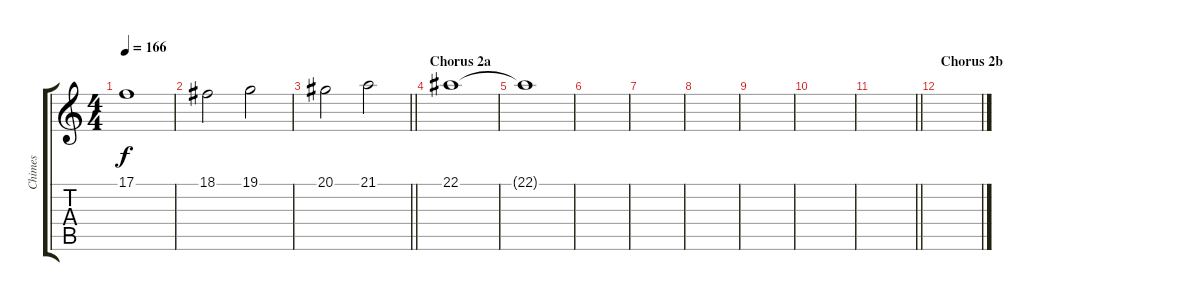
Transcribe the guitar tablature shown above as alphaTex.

\track ("Chimes" "Chimes") {instrument tubularbells}
\staff {score tabs}
\tuning (C4 G3 Eb3 Bb2 F2 C2) {hide}
\ts (4 4)
\tempo 166
\clef g2
\ks c
17.1.1{dy f} |
18.1.2 19.1.2 |
\barLineRight lightlight
20.1.2 21.1.2 |
\section ("" "Chorus 2a")
22.1.1 |
22.1{t}.1 |
|
|
|
|
|
\barLineRight lightlight
|
\section ("" "Chorus 2b")
